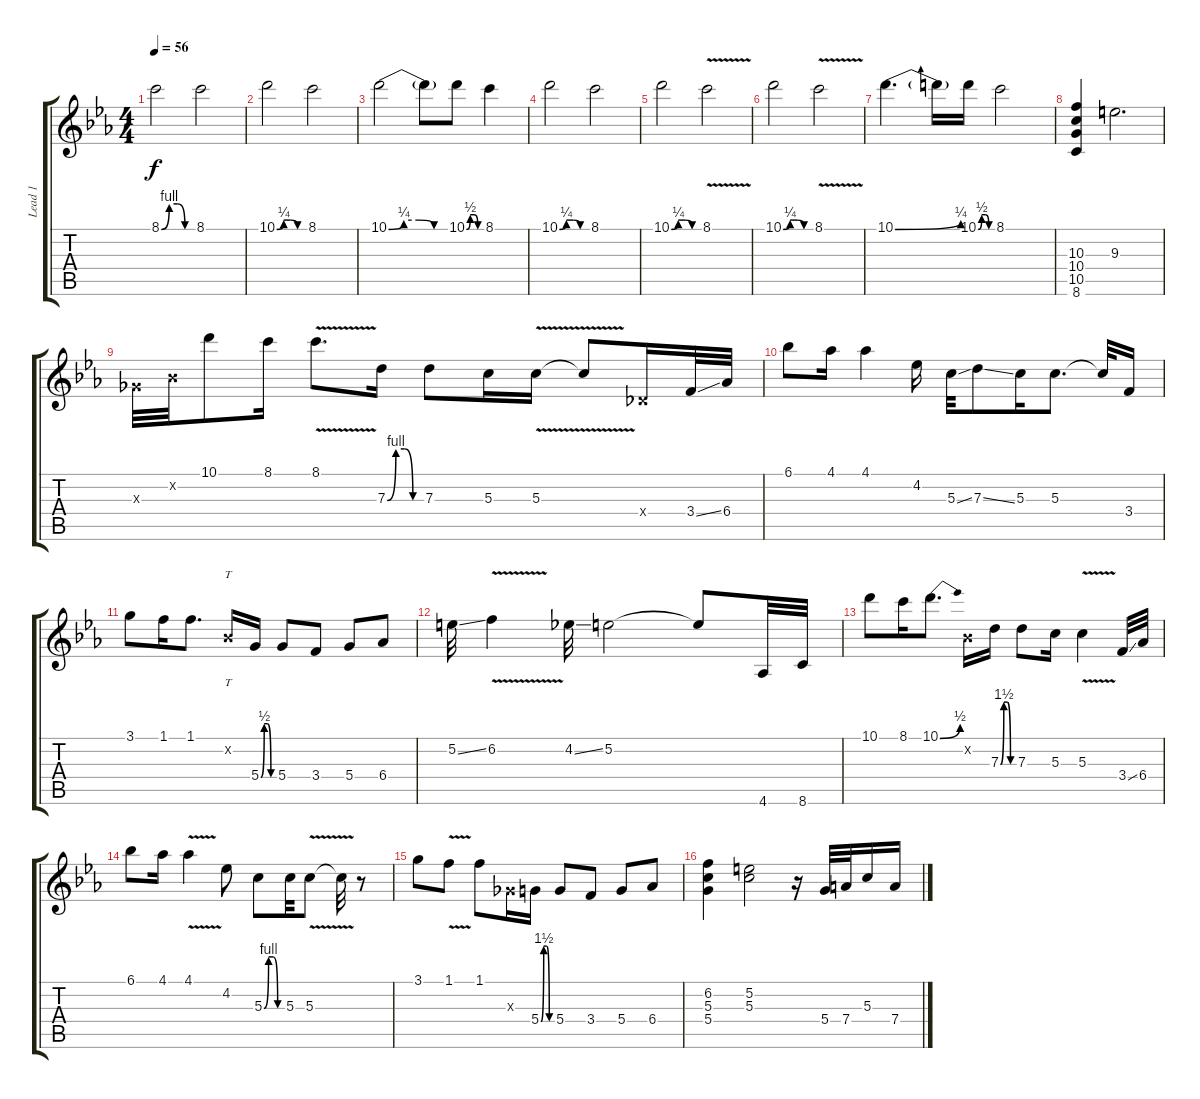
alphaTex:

\track ("Lead 1" "Lead 1") {instrument overdrivenguitar}
\staff {score tabs}
\tuning (E4 B3 G3 D3 A2 E2) {hide}
\ts (4 4)
\tempo 56
\clef g2
\ks cminor
8.1{be (custom 0 0 15 4 30 4 45 0 60 0)}.2{dy f instrument overdrivenguitar} 8.1.2 |
10.1{be (custom 0 0 15 1 30 1 45 0 60 0)}.2 8.1.2 |
10.1{be (custom 0 0 15 1 30 1 45 0 60 0)}.2 10.1{t}.8 10.1{be (custom 0 0 15 2 30 2 45 0 60 0)}.8 8.1.4 |
10.1{be (custom 0 0 15 1 30 1 45 0 60 0)}.2 8.1.2 |
10.1{be (custom 0 0 15 1 30 1 45 0 60 0)}.2 8.1{v}.2 |
10.1{be (custom 0 0 15 1 30 1 45 0 60 0)}.2 8.1{v}.2 |
10.1{be (bend 0 0 60 1)}.4{d} 10.1{t}.16 10.1{be (custom 0 0 15 2 30 2 45 0 60 0)}.16 8.1.2 |
(10.3 10.4 10.5 8.6).4 9.3.2{d} |
-1.3{x}.32 -1.2{x}.32 10.1.8 8.1.16 8.1{v}.8{d} 7.3{be (custom 0 0 15 4 30 4 45 0 60 0)}.16 7.3.8 5.3.16 5.3{v}.16 5.3{t}.8 -1.4{x}.16 3.4{ss}.32 6.4.32 |
6.1.8 4.1.16 4.1.4 4.2.16 5.3{ss}.32 7.3{ss}.8 5.3.16 5.3.8{d} 5.3{t}.32 3.4.16 |
3.1.8 1.1.16 1.1.8{d} -1.2{x}.16{tt} 5.4{be (custom 0 0 15 2 30 2 45 0 60 0)}.16 5.4.8 3.4.8 5.4.8 6.4.8 |
5.2{ss}.32 6.2{v}.4 4.2{ss}.32 5.2.2 5.2{t}.8 4.6.32 8.6.32 |
10.1.8 8.1.16 10.1{be (bend 0 0 60 2)}.8{d} -1.2{x}.16 7.3{be (custom 0 0 15 6 30 6 45 0 60 0)}.16 7.3.8 5.3.16 5.3{v}.4 3.4{ss}.32 6.4.32 |
6.1.8 4.1.16 4.1{v}.4 4.2.8 5.3{be (custom 0 0 15 4 30 4 45 0 60 0)}.8 5.3.32 5.3{v}.8 5.3{t}.32 r.8 |
3.1.8 1.1{v}.8 1.1.8 -1.3{x}.16 5.4{be (custom 0 0 15 6 30 6 45 0 60 0)}.16 5.4.8 3.4.8 5.4.8 6.4.8 |
(6.2 5.3 5.4).4 (5.2 5.3).2 r.16 5.4.32 7.4.32 5.3.16 7.4.16
